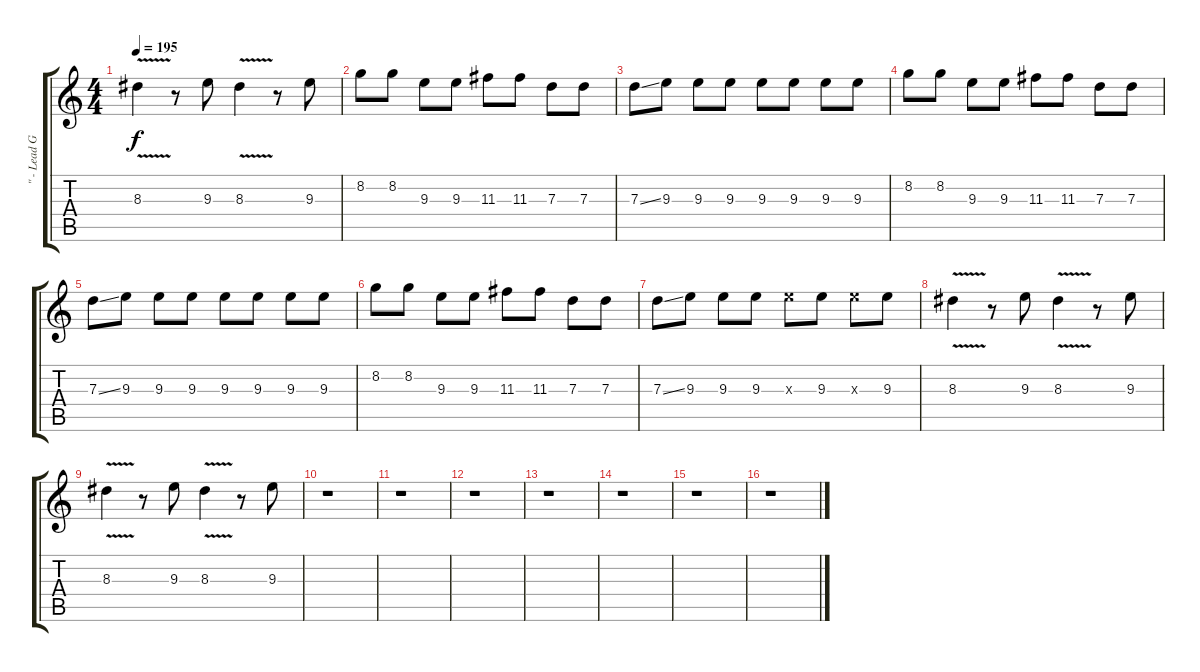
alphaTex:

\track ("\" - Lead Guitar (Left)" "\" - Lead G") {instrument overdrivenguitar}
\staff {score tabs}
\tuning (E4 B3 G3 D3 A2 E2) {hide}
\ts (4 4)
\tempo 195
\clef g2
\ks c
8.3{v}.4{dy f} r.8 9.3.8 8.3{v}.4 r.8 9.3.8 |
8.2.8 8.2.8 9.3.8 9.3.8 11.3.8 11.3.8 7.3.8 7.3.8 |
7.3{ss}.8 9.3.8 9.3.8 9.3.8 9.3.8 9.3.8 9.3.8 9.3.8 |
8.2.8 8.2.8 9.3.8 9.3.8 11.3.8 11.3.8 7.3.8 7.3.8 |
7.3{ss}.8 9.3.8 9.3.8 9.3.8 9.3.8 9.3.8 9.3.8 9.3.8 |
8.2.8 8.2.8 9.3.8 9.3.8 11.3.8 11.3.8 7.3.8 7.3.8 |
7.3{ss}.8 9.3.8 9.3.8 9.3.8 9.3{x}.8 9.3.8 9.3{x}.8 9.3.8 |
8.3{v}.4 r.8 9.3.8 8.3{v}.4 r.8 9.3.8 |
8.3{v}.4 r.8 9.3.8 8.3{v}.4 r.8 9.3.8 |
r.1 |
r.1 |
r.1 |
r.1 |
r.1 |
r.1 |
r.1
